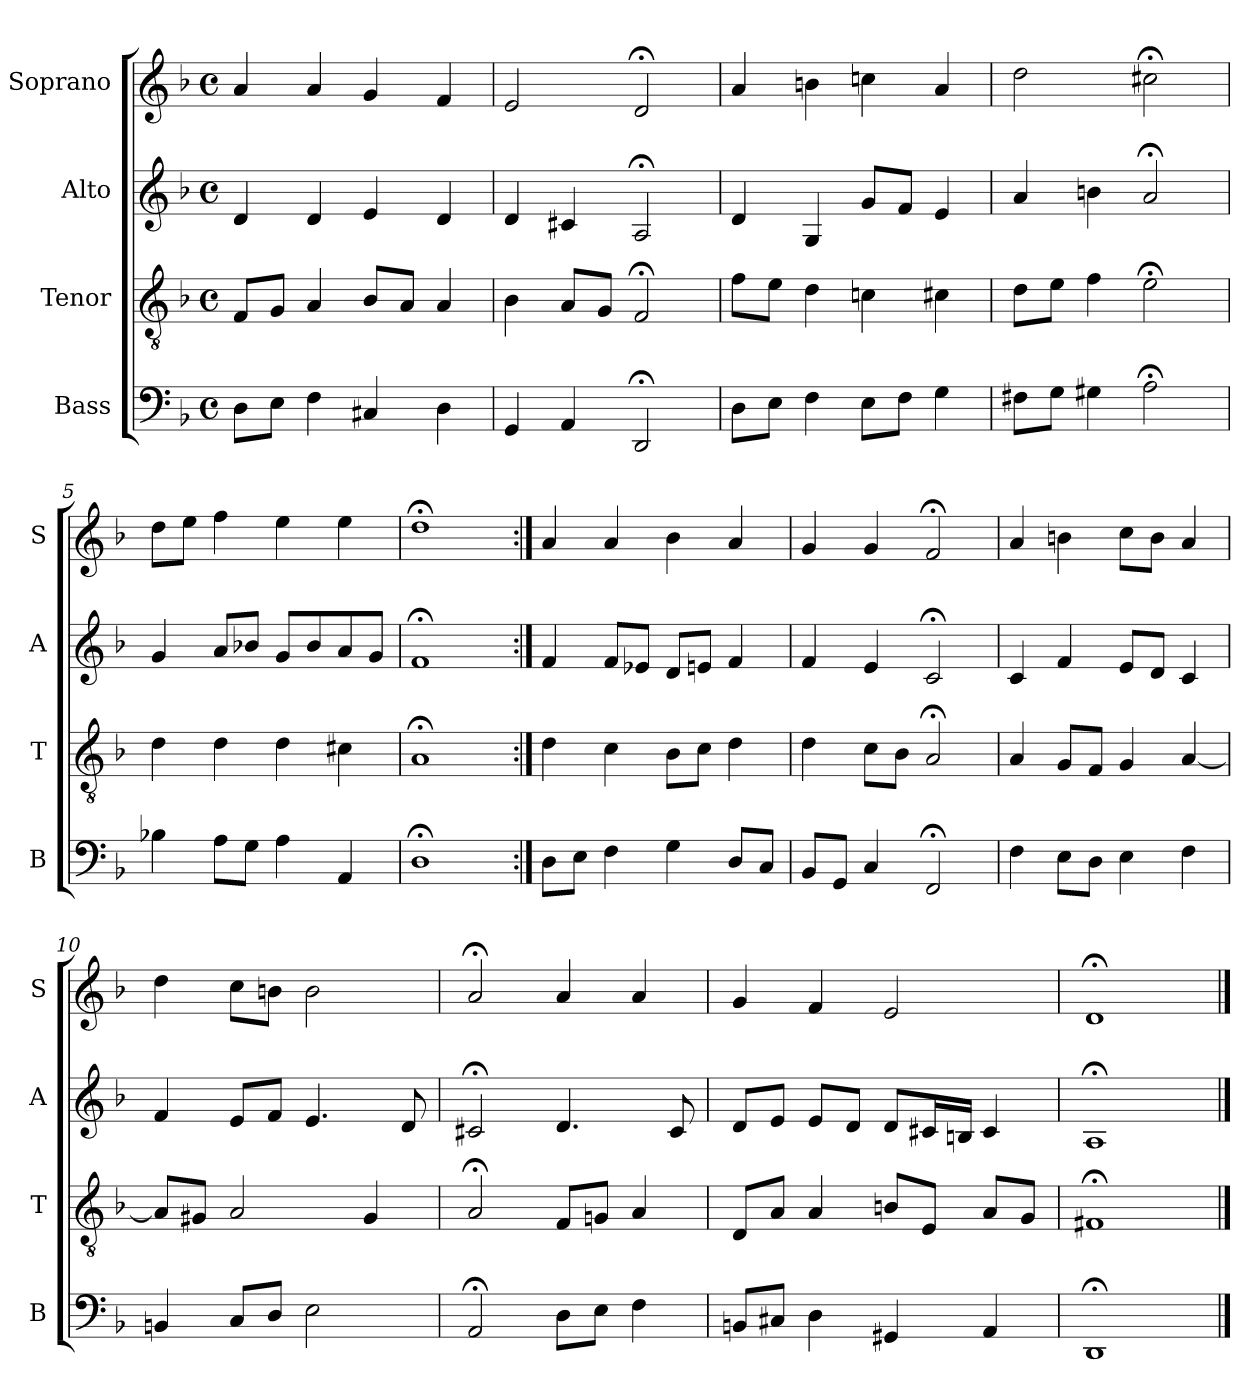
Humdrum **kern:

**kern	**kern	**kern	**kern
*part4	*part3	*part2	*part1
*staff4	*staff3	*staff2	*staff1
*I"Bass	*I"Tenor	*I"Alto	*I"Soprano
*I'B	*I'T	*I'A	*I'S
*clefF4	*clefGv2	*clefG2	*clefG2
*k[b-]	*k[b-]	*k[b-]	*k[b-]
*d:	*d:	*d:	*d:
*M4/4	*M4/4	*M4/4	*M4/4
*met(c)	*met(c)	*met(c)	*met(c)
*MM100	*MM100	*MM100	*MM100
=1	=1	=1	=1
8DL	8FL	4d	4a
8EJ	8GJ	.	.
4F	4A	4d	4a
4C#X	8B-L	4e	4g
.	8AJ	.	.
4D	4A	4d	4f
=2	=2	=2	=2
4GG	4B-	4d	2e
4AA	8AL	4c#X	.
.	8GJ	.	.
2DD;<	2F;<	2A;<	2d;<
=3	=3	=3	=3
8DL	8fL	4d	4a
8EJ	8eJ	.	.
4F	4d	4G	4bn
8EL	4cn	8gL	4ccn
8FJ	.	8fJ	.
4G	4c#Xi	4e	4ai
=4	=4	=4	=4
8F#XL	8diL	4a	2ddi
8GJ	8eJ	.	.
4G#X	4f	4bn	.
2A;<	2e;<	2a;<	2cc#X;<
=5	=5	=5	=5
4B-X	4d	4g	8ddL
.	.	.	8eeJ
8AL	4d	8aL	4ff
8GJ	.	8b-XJ	.
4A	4d	8gL	4ee
.	.	8b-	.
4AA	4c#X	8a	4ee
.	.	8gJ	.
=6	=6	=6	=6
1D;<	1A;<	1f;<	1dd;<
=7:|!	=7:|!	=7:|!	=7:|!
8DL	4d	4f	4a
8EJ	.	.	.
4F	4c	8fL	4a
.	.	8e-XJ	.
4G	8B-L	8dL	4b-
.	8cJ	8enJ	.
8DL	4d	4f	4a
8CJ	.	.	.
=8	=8	=8	=8
8BB-L	4d	4f	4g
8GGJ	.	.	.
4C	8cL	4e	4g
.	8B-J	.	.
2FF;<	2A;<	2c;<	2f;<
=9	=9	=9	=9
4F	4A	4c	4a
8EL	8GL	4f	4bn
8DJ	8FJ	.	.
4E	4G	8eL	8ccL
.	.	8dJ	8bJ
4F	[4A	4c	4a
=10	=10	=10	=10
4BBn	8AL]	4f	4dd
.	8G#XJ	.	.
8CL	2A	8eL	8ccL
8DJ	.	8fJ	8bnJ
2E	.	4.e	2b
.	4G#	.	.
.	.	8d	.
=11	=11	=11	=11
2AA;<	2A;<	2c#X;<	2a;<
8DL	8FL	4.d	4a
8EJ	8GnJ	.	.
4F	4A	.	4a
.	.	8c#	.
=12	=12	=12	=12
8BBnL	8DL	8dL	4g
8C#XJ	8AJ	8eJ	.
4D	4A	8eL	4f
.	.	8dJ	.
4GG#Xi	8BnL	8dL	2e
.	8EiJ	16c#XL	.
.	.	16BnJJ	.
4AAi	8AiL	4c#	.
.	8GJ	.	.
=13	=13	=13	=13
1DD;<	1F#X;<	1A;<	1d;<
==	==	==	==
*-	*-	*-	*-
